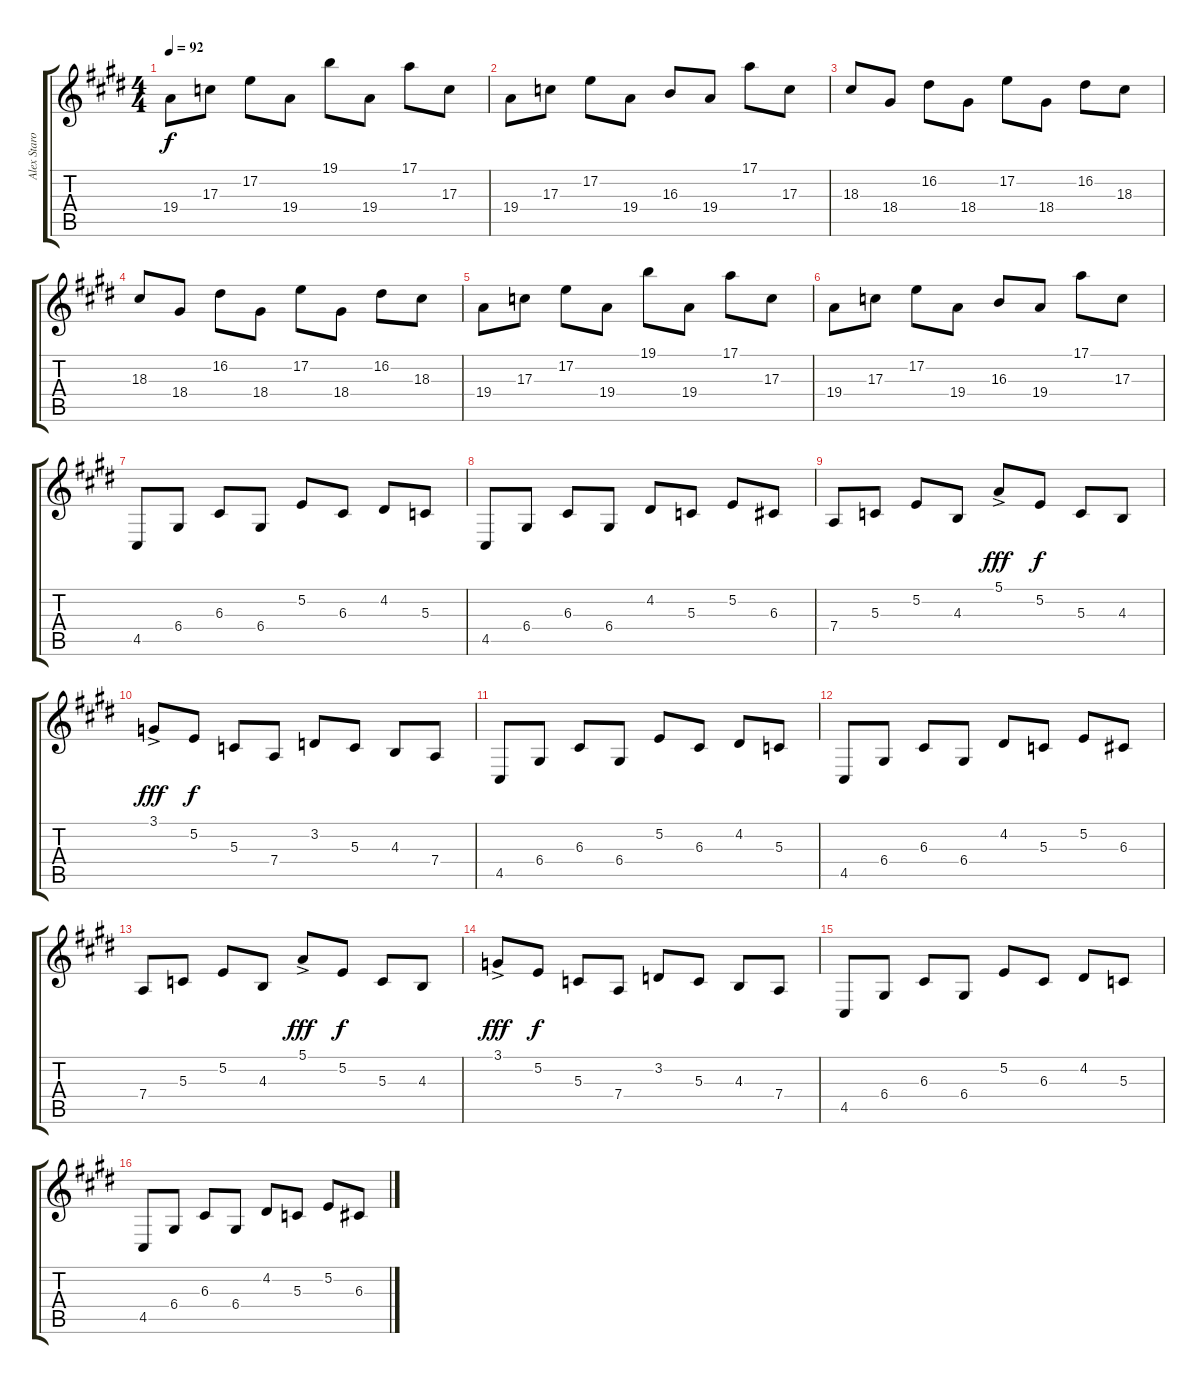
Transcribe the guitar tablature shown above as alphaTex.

\track ("Alex Staropoli" "Alex Staro") {instrument acousticgrandpiano}
\staff {score tabs}
\tuning (E4 B3 G3 D3 A2 E2) {hide}
\ts (4 4)
\tempo 92
\clef g2
\ks c#minor
19.4.8{dy f} 17.3.8 17.2.8 19.4.8 19.1.8 19.4.8 17.1.8 17.3.8 |
19.4.8 17.3.8 17.2.8 19.4.8 16.3.8 19.4.8 17.1.8 17.3.8 |
18.3.8 18.4.8 16.2.8 18.4.8 17.2.8 18.4.8 16.2.8 18.3.8 |
18.3.8 18.4.8 16.2.8 18.4.8 17.2.8 18.4.8 16.2.8 18.3.8 |
19.4.8 17.3.8 17.2.8 19.4.8 19.1.8 19.4.8 17.1.8 17.3.8 |
19.4.8 17.3.8 17.2.8 19.4.8 16.3.8 19.4.8 17.1.8 17.3.8 |
4.5.8 6.4.8 6.3.8 6.4.8 5.2.8 6.3.8 4.2.8 5.3.8 |
4.5.8 6.4.8 6.3.8 6.4.8 4.2.8 5.3.8 5.2.8 6.3.8 |
7.4.8 5.3.8 5.2.8 4.3.8 5.1{ac}.8{dy fff} 5.2.8{dy f} 5.3.8 4.3.8 |
3.1{ac}.8{dy fff} 5.2.8{dy f} 5.3.8 7.4.8 3.2.8 5.3.8 4.3.8 7.4.8 |
4.5.8 6.4.8 6.3.8 6.4.8 5.2.8 6.3.8 4.2.8 5.3.8 |
4.5.8 6.4.8 6.3.8 6.4.8 4.2.8 5.3.8 5.2.8 6.3.8 |
7.4.8 5.3.8 5.2.8 4.3.8 5.1{ac}.8{dy fff} 5.2.8{dy f} 5.3.8 4.3.8 |
3.1{ac}.8{dy fff} 5.2.8{dy f} 5.3.8 7.4.8 3.2.8 5.3.8 4.3.8 7.4.8 |
4.5.8 6.4.8 6.3.8 6.4.8 5.2.8 6.3.8 4.2.8 5.3.8 |
4.5.8 6.4.8 6.3.8 6.4.8 4.2.8 5.3.8 5.2.8 6.3.8
